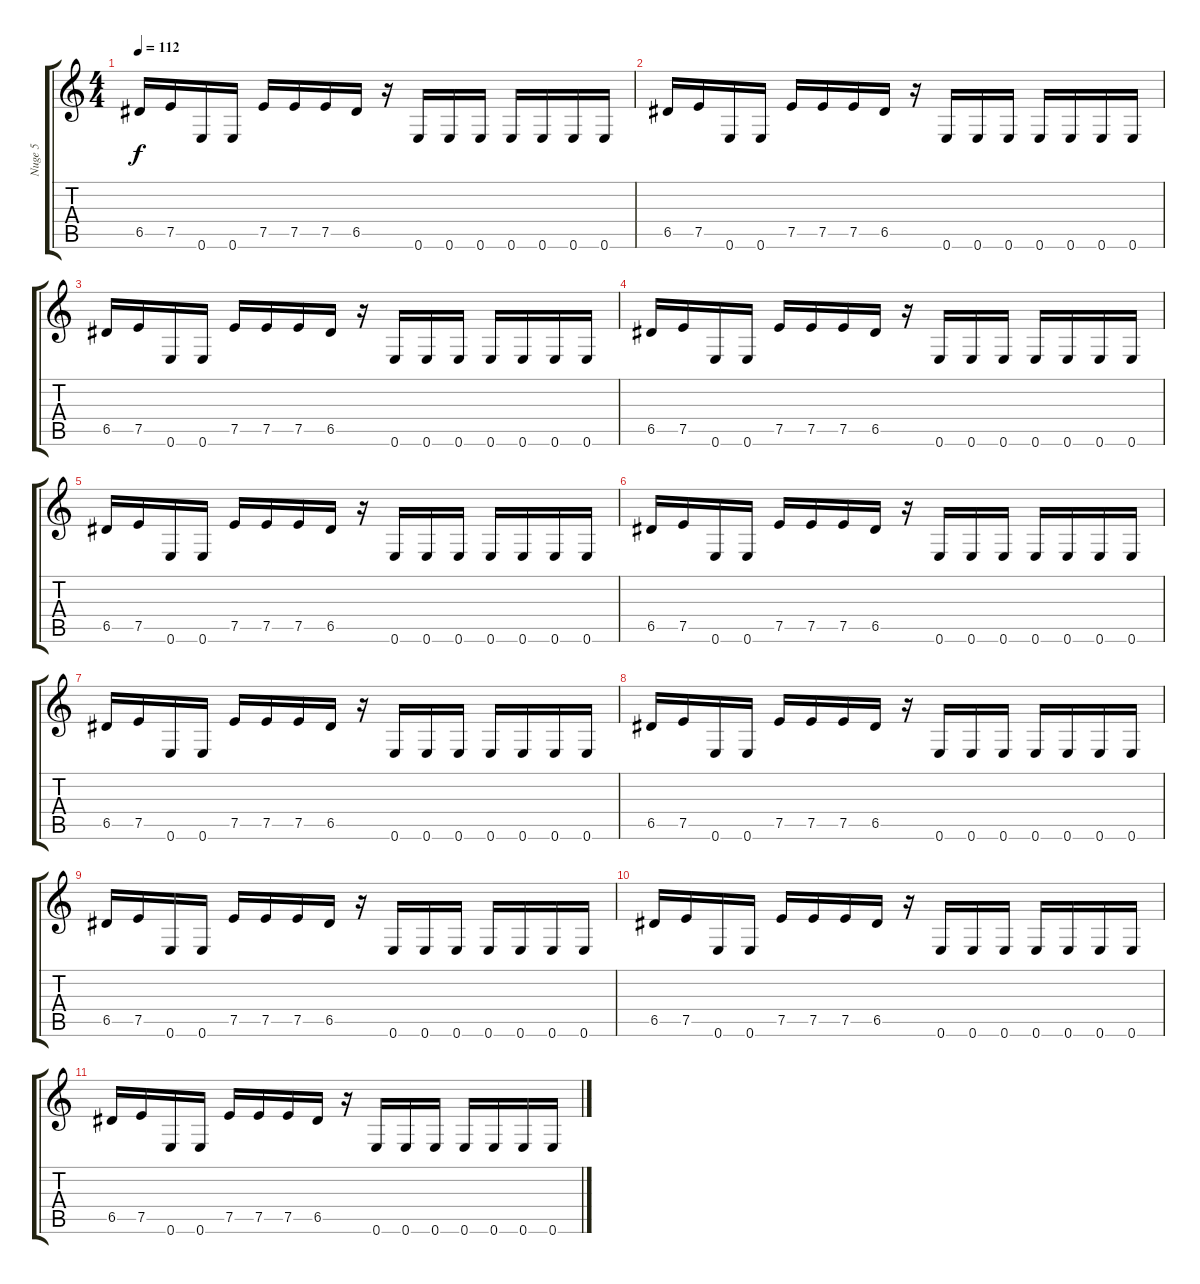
\track ("Nuge 5" "Nuge 5") {instrument electricguitarmuted}
\staff {score tabs}
\tuning (E4 B3 G3 D3 A2 E2) {hide}
\ts (4 4)
\tempo 112
\clef g2
\ks c
6.5.16{dy f} 7.5.16 0.6.16 0.6.16 7.5.16 7.5.16 7.5.16 6.5.16 r.16 0.6.16 0.6.16 0.6.16 0.6.16 0.6.16 0.6.16 0.6.16 |
6.5.16 7.5.16 0.6.16 0.6.16 7.5.16 7.5.16 7.5.16 6.5.16 r.16 0.6.16 0.6.16 0.6.16 0.6.16 0.6.16 0.6.16 0.6.16 |
6.5.16 7.5.16 0.6.16 0.6.16 7.5.16 7.5.16 7.5.16 6.5.16 r.16 0.6.16 0.6.16 0.6.16 0.6.16 0.6.16 0.6.16 0.6.16 |
6.5.16 7.5.16 0.6.16 0.6.16 7.5.16 7.5.16 7.5.16 6.5.16 r.16 0.6.16 0.6.16 0.6.16 0.6.16 0.6.16 0.6.16 0.6.16 |
6.5.16 7.5.16 0.6.16 0.6.16 7.5.16 7.5.16 7.5.16 6.5.16 r.16 0.6.16 0.6.16 0.6.16 0.6.16 0.6.16 0.6.16 0.6.16 |
6.5.16 7.5.16 0.6.16 0.6.16 7.5.16 7.5.16 7.5.16 6.5.16 r.16 0.6.16 0.6.16 0.6.16 0.6.16 0.6.16 0.6.16 0.6.16 |
6.5.16 7.5.16 0.6.16 0.6.16 7.5.16 7.5.16 7.5.16 6.5.16 r.16 0.6.16 0.6.16 0.6.16 0.6.16 0.6.16 0.6.16 0.6.16 |
6.5.16 7.5.16 0.6.16 0.6.16 7.5.16 7.5.16 7.5.16 6.5.16 r.16 0.6.16 0.6.16 0.6.16 0.6.16 0.6.16 0.6.16 0.6.16 |
6.5.16 7.5.16 0.6.16 0.6.16 7.5.16 7.5.16 7.5.16 6.5.16 r.16 0.6.16 0.6.16 0.6.16 0.6.16 0.6.16 0.6.16 0.6.16 |
6.5.16 7.5.16 0.6.16 0.6.16 7.5.16 7.5.16 7.5.16 6.5.16 r.16 0.6.16 0.6.16 0.6.16 0.6.16 0.6.16 0.6.16 0.6.16 |
6.5.16 7.5.16 0.6.16 0.6.16 7.5.16 7.5.16 7.5.16 6.5.16 r.16 0.6.16 0.6.16 0.6.16 0.6.16 0.6.16 0.6.16 0.6.16
